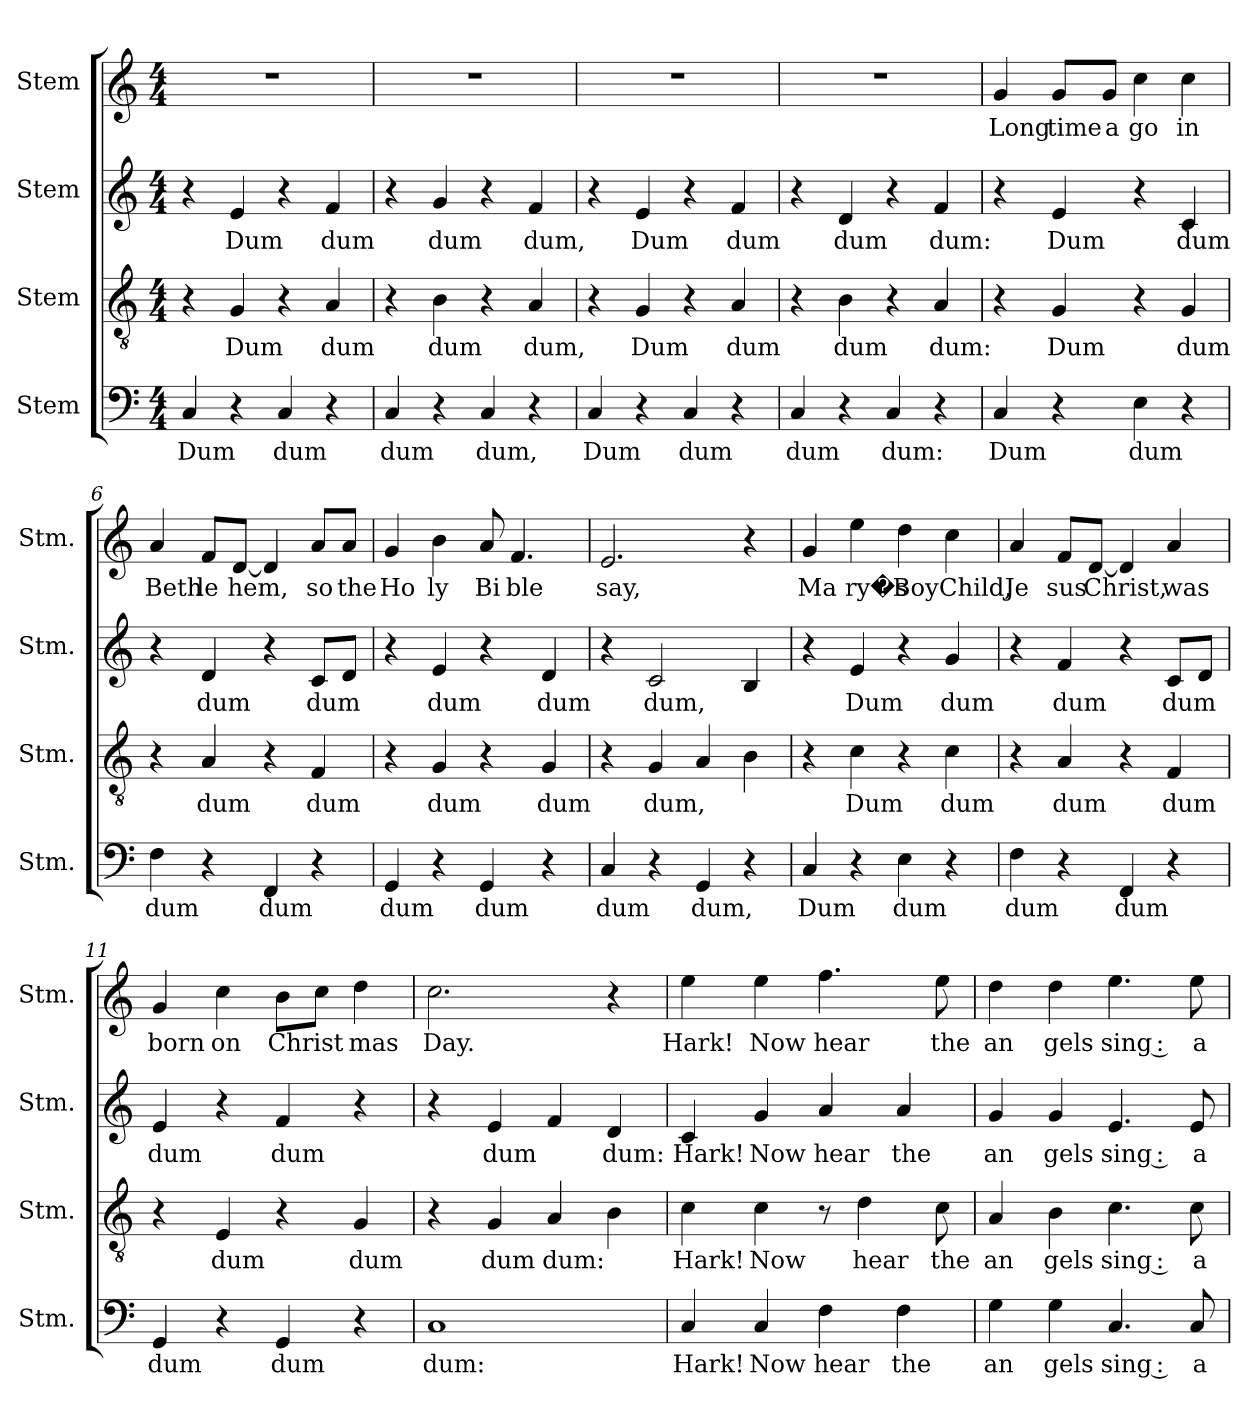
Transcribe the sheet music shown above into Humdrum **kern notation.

**kern	**text	**kern	**text	**kern	**text	**kern	**text
*part4	*part4	*part3	*part3	*part2	*part2	*part1	*part1
*staff4	*staff4	*staff3	*staff3	*staff2	*staff2	*staff1	*staff1
*I"Stem	*	*I"Stem	*	*I"Stem	*	*I"Stem	*
*I'Stm.	*	*I'Stm.	*	*I'Stm.	*	*I'Stm.	*
*clefF4	*	*clefGv2	*	*clefG2	*	*clefG2	*
*k[]	*	*k[]	*	*k[]	*	*k[]	*
*M4/4	*	*M4/4	*	*M4/4	*	*M4/4	*
*MM108	*	*MM108	*	*MM108	*	*MM108	*
=1	=1	=1	=1	=1	=1	=1	=1
!	!LO:LY:b	!	!	!	!	!	!
4C/	Dum	4r	.	4r	.	1r	.
!	!	!	!LO:LY:b	!	!LO:LY:b	!	!
4r	.	4G/	Dum	4e/	Dum	.	.
!	!LO:LY:b	!	!	!	!	!	!
4C/	dum	4r	.	4r	.	.	.
!	!	!	!LO:LY:b	!	!LO:LY:b	!	!
4r	.	4A/	dum	4f/	dum	.	.
=2	=2	=2	=2	=2	=2	=2	=2
!	!LO:LY:b	!	!	!	!	!	!
4C/	dum	4r	.	4r	.	1r	.
!	!	!	!LO:LY:b	!	!LO:LY:b	!	!
4r	.	4B\	dum	4g/	dum	.	.
!	!LO:LY:b	!	!	!	!	!	!
4C/	dum,	4r	.	4r	.	.	.
!	!	!	!LO:LY:b	!	!LO:LY:b	!	!
4r	.	4A/	dum,	4f/	dum,	.	.
=3	=3	=3	=3	=3	=3	=3	=3
!	!LO:LY:b	!	!	!	!	!	!
4C/	Dum	4r	.	4r	.	1r	.
!	!	!	!LO:LY:b	!	!LO:LY:b	!	!
4r	.	4G/	Dum	4e/	Dum	.	.
!	!LO:LY:b	!	!	!	!	!	!
4C/	dum	4r	.	4r	.	.	.
!	!	!	!LO:LY:b	!	!LO:LY:b	!	!
4r	.	4A/	dum	4f/	dum	.	.
=4	=4	=4	=4	=4	=4	=4	=4
!	!LO:LY:b	!	!	!	!	!	!
4C/	dum	4r	.	4r	.	1r	.
!	!	!	!LO:LY:b	!	!LO:LY:b	!	!
4r	.	4B\	dum	4d/	dum	.	.
!	!LO:LY:b	!	!	!	!	!	!
4C/	dum:	4r	.	4r	.	.	.
!	!	!	!LO:LY:b	!	!LO:LY:b	!	!
4r	.	4A/	dum:	4f/	dum:	.	.
=5	=5	=5	=5	=5	=5	=5	=5
!	!LO:LY:b	!	!	!	!	!	!LO:LY:b
4C/	Dum	4r	.	4r	.	4g/	Long
!	!	!	!LO:LY:b	!	!LO:LY:b	!	!LO:LY:b
4r	.	4G/	Dum	4e/	Dum	8g/L	time
!	!	!	!	!	!	!	!LO:LY:b
.	.	.	.	.	.	8g/J	a
!	!LO:LY:b	!	!	!	!	!	!LO:LY:b
4E\	dum	4r	.	4r	.	4cc\	go
!	!	!	!LO:LY:b	!	!LO:LY:b	!	!LO:LY:b
4r	.	4G/	dum	4c/	dum	4cc\	in
!!LO:LB:g=z
=6	=6	=6	=6	=6	=6	=6	=6
!	!LO:LY:b	!	!	!	!	!	!LO:LY:b
4F\	dum	4r	.	4r	.	4a/	Beth
!	!	!	!LO:LY:b	!	!LO:LY:b	!	!LO:LY:b
4r	.	4A/	dum	4d/	dum	8f/L	le
!	!	!	!	!	!	!	!LO:LY:b
.	.	.	.	.	.	[8d/J	hem,
!	!LO:LY:b	!	!	!	!	!	!
4FF/	dum	4r	.	4r	.	4d/]	.
!	!	!	!LO:LY:b	!	!LO:LY:b	!	!LO:LY:b
4r	.	4F/	dum	8c/L	dum	8a/L	so
!	!	!	!	!	!	!	!LO:LY:b
.	.	.	.	8d/J	.	8a/J	the
=7	=7	=7	=7	=7	=7	=7	=7
!	!LO:LY:b	!	!	!	!	!	!LO:LY:b
4GG/	dum	4r	.	4r	.	4g/	Ho
!	!	!	!LO:LY:b	!	!LO:LY:b	!	!LO:LY:b
4r	.	4G/	dum	4e/	dum	4b\	ly
!	!LO:LY:b	!	!	!	!	!	!LO:LY:b
4GG/	dum	4r	.	4r	.	8a/	Bi
!	!	!	!	!	!	!	!LO:LY:b
.	.	.	.	.	.	4.f/	ble
!	!	!	!LO:LY:b	!	!LO:LY:b	!	!
4r	.	4G/	dum	4d/	dum	.	.
=8	=8	=8	=8	=8	=8	=8	=8
!	!LO:LY:b	!	!	!	!	!	!LO:LY:b
4C/	dum	4r	.	4r	.	2.e/	say,
!	!	!	!LO:LY:b	!	!LO:LY:b	!	!
4r	.	4G/	dum,	2c/	dum,	.	.
!	!LO:LY:b	!	!	!	!	!	!
4GG/	dum,	4A/	.	.	.	.	.
4r	.	4B\	.	4B/	.	4r	.
=9	=9	=9	=9	=9	=9	=9	=9
!	!LO:LY:b	!	!	!	!	!	!LO:LY:b
4C/	Dum	4r	.	4r	.	4g/	Ma
!	!	!	!LO:LY:b	!	!LO:LY:b	!	!LO:LY:b
4r	.	4c\	Dum	4e/	Dum	4ee\	ry�s
!	!LO:LY:b	!	!	!	!	!	!LO:LY:b
4E\	dum	4r	.	4r	.	4dd\	Boy
!	!	!	!LO:LY:b	!	!LO:LY:b	!	!LO:LY:b
4r	.	4c\	dum	4g/	dum	4cc\	Child,
!!LO:LB:g=z
=10	=10	=10	=10	=10	=10	=10	=10
!	!LO:LY:b	!	!	!	!	!	!LO:LY:b
4F\	dum	4r	.	4r	.	4a/	Je
!	!	!	!LO:LY:b	!	!LO:LY:b	!	!LO:LY:b
4r	.	4A/	dum	4f/	dum	8f/L	sus
!	!	!	!	!	!	!	!LO:LY:b
.	.	.	.	.	.	[8d/J	Christ,
!	!LO:LY:b	!	!	!	!	!	!
4FF/	dum	4r	.	4r	.	4d/]	.
!	!	!	!LO:LY:b	!	!LO:LY:b	!	!LO:LY:b
4r	.	4F/	dum	8c/L	dum	4a/	was
.	.	.	.	8d/J	.	.	.
=11	=11	=11	=11	=11	=11	=11	=11
!	!LO:LY:b	!	!	!	!LO:LY:b	!	!LO:LY:b
4GG/	dum	4r	.	4e/	dum	4g/	born
!	!	!	!LO:LY:b	!	!	!	!LO:LY:b
4r	.	4E/	dum	4r	.	4cc\	on
!	!LO:LY:b	!	!	!	!LO:LY:b	!	!LO:LY:b
4GG/	dum	4r	.	4f/	dum	8b\L	Christ
.	.	.	.	.	.	8cc\J	.
!	!	!	!LO:LY:b	!	!	!	!LO:LY:b
4r	.	4G/	dum	4r	.	4dd\	mas
=12	=12	=12	=12	=12	=12	=12	=12
!	!LO:LY:b	!	!	!	!	!	!LO:LY:b
1C	dum:	4r	.	4r	.	2.cc\	Day.
!	!	!	!LO:LY:b	!	!LO:LY:b	!	!
.	.	4G/	dum	4e/	dum	.	.
!	!	!	!LO:LY:b	!	!	!	!
.	.	4A/	dum:	4f/	.	.	.
!	!	!	!	!	!LO:LY:b	!	!
.	.	4B\	.	4d/	dum:	4r	.
!!LO:PB:g=z
=13	=13	=13	=13	=13	=13	=13	=13
!	!LO:LY:b	!	!LO:LY:b	!	!LO:LY:b	!	!LO:LY:b
4C/	Hark!	4c\	Hark!	4c/	Hark!	4ee\	Hark!
!	!LO:LY:b	!	!LO:LY:b	!	!LO:LY:b	!	!LO:LY:b
4C/	Now	4c\	Now	4g/	Now	4ee\	Now
!	!LO:LY:b	!	!	!	!LO:LY:b	!	!LO:LY:b
4F\	hear	8r	.	4a/	hear	4.ff\	hear
!	!	!	!LO:LY:b	!	!	!	!
.	.	4d\	hear	.	.	.	.
!	!LO:LY:b	!	!	!	!LO:LY:b	!	!
4F\	the	.	.	4a/	the	.	.
!	!	!	!LO:LY:b	!	!	!	!LO:LY:b
.	.	8c\	the	.	.	8ee\	the
=14	=14	=14	=14	=14	=14	=14	=14
!	!LO:LY:b	!	!LO:LY:b	!	!LO:LY:b	!	!LO:LY:b
4G\	an	4A/	an	4g/	an	4dd\	an
!	!LO:LY:b	!	!LO:LY:b	!	!LO:LY:b	!	!LO:LY:b
4G\	gels	4B\	gels	4g/	gels	4dd\	gels
!	!LO:LY:b	!	!LO:LY:b	!	!LO:LY:b	!	!LO:LY:b
4.C/	sing :	4.c\	sing :	4.e/	sing :	4.ee\	sing :
!	!LO:LY:b	!	!LO:LY:b	!	!LO:LY:b	!	!LO:LY:b
8C/	a	8c\	a	8e/	a	8ee\	a
=	=	=	=	=	=	=	=
*-	*-	*-	*-	*-	*-	*-	*-
